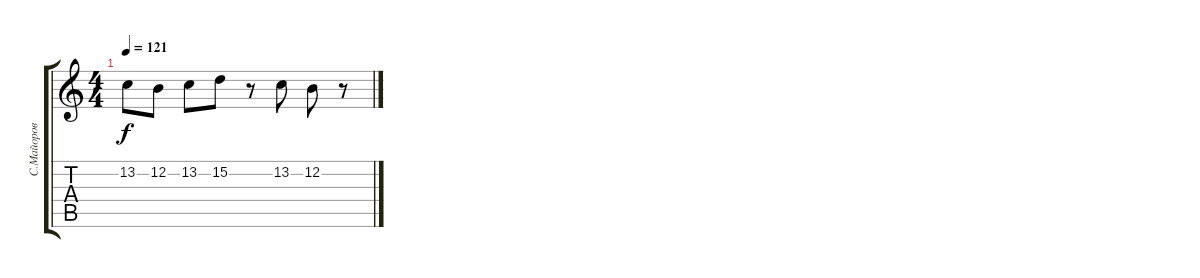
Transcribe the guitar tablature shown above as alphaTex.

\track ("С.Майоров" "С.Майоров") {instrument tubularbells}
\staff {score tabs}
\tuning (E4 B3 G3 D3 A2 E2) {hide}
\ts (4 4)
\tempo 121
\clef g2
\ks c
13.2.8{dy f} 12.2.8 13.2.8 15.2.8 r.8 13.2.8 12.2.8 r.8
